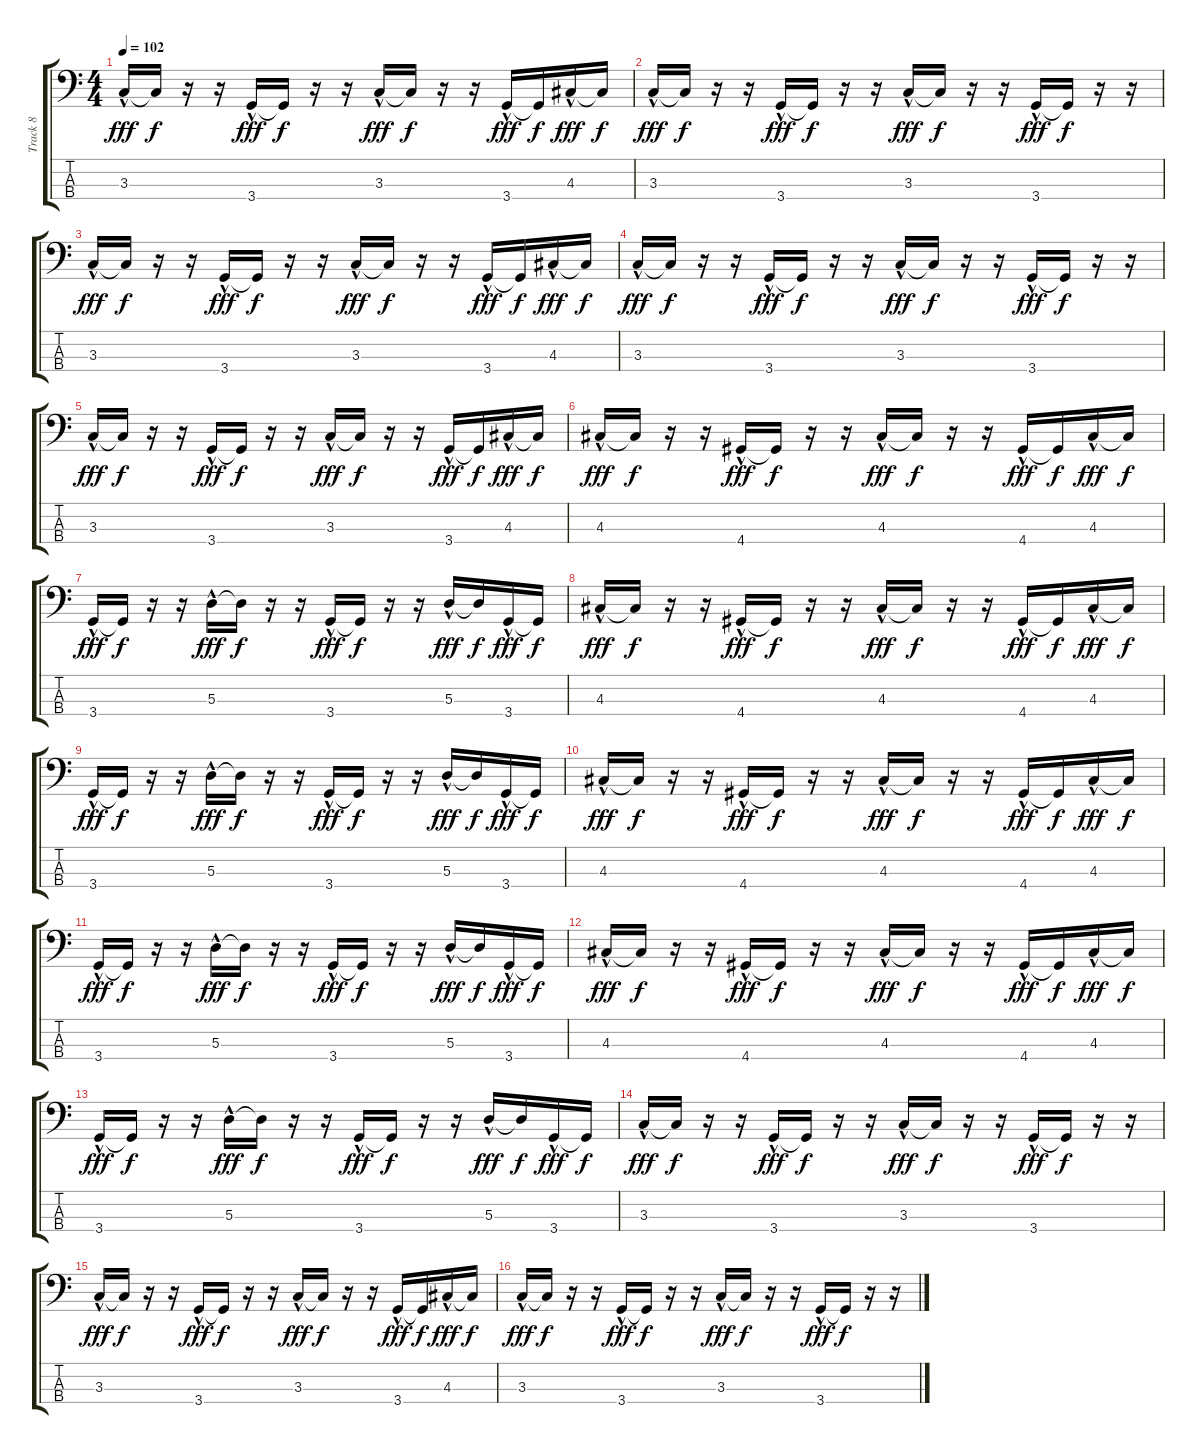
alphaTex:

\track ("Track 8" "Track 8") {instrument slapbass1}
\staff {score tabs}
\tuning (G2 D2 A1 E1) {hide}
\ts (4 4)
\tempo 102
\clef f4
\ks c
3.3{hac}.16{dy fff} 3.3{t}.16{dy f} r.16 r.16 3.4{hac}.16{dy fff} 3.4{t}.16{dy f} r.16 r.16 3.3{hac}.16{dy fff} 3.3{t}.16{dy f} r.16 r.16 3.4{hac}.16{dy fff} 3.4{t}.16{dy f} 4.3{hac}.16{dy fff} 4.3{t}.16{dy f} |
3.3{hac}.16{dy fff} 3.3{t}.16{dy f} r.16 r.16 3.4{hac}.16{dy fff} 3.4{t}.16{dy f} r.16 r.16 3.3{hac}.16{dy fff} 3.3{t}.16{dy f} r.16 r.16 3.4{hac}.16{dy fff} 3.4{t}.16{dy f} r.16 r.16 |
3.3{hac}.16{dy fff} 3.3{t}.16{dy f} r.16 r.16 3.4{hac}.16{dy fff} 3.4{t}.16{dy f} r.16 r.16 3.3{hac}.16{dy fff} 3.3{t}.16{dy f} r.16 r.16 3.4{hac}.16{dy fff} 3.4{t}.16{dy f} 4.3{hac}.16{dy fff} 4.3{t}.16{dy f} |
3.3{hac}.16{dy fff} 3.3{t}.16{dy f} r.16 r.16 3.4{hac}.16{dy fff} 3.4{t}.16{dy f} r.16 r.16 3.3{hac}.16{dy fff} 3.3{t}.16{dy f} r.16 r.16 3.4{hac}.16{dy fff} 3.4{t}.16{dy f} r.16 r.16 |
3.3{hac}.16{dy fff} 3.3{t}.16{dy f} r.16 r.16 3.4{hac}.16{dy fff} 3.4{t}.16{dy f} r.16 r.16 3.3{hac}.16{dy fff} 3.3{t}.16{dy f} r.16 r.16 3.4{hac}.16{dy fff} 3.4{t}.16{dy f} 4.3{hac}.16{dy fff} 4.3{t}.16{dy f} |
4.3{hac}.16{dy fff} 4.3{t}.16{dy f} r.16 r.16 4.4{hac}.16{dy fff} 4.4{t}.16{dy f} r.16 r.16 4.3{hac}.16{dy fff} 4.3{t}.16{dy f} r.16 r.16 4.4{hac}.16{dy fff} 4.4{t}.16{dy f} 4.3{hac}.16{dy fff} 4.3{t}.16{dy f} |
3.4{hac}.16{dy fff} 3.4{t}.16{dy f} r.16 r.16 5.3{hac}.16{dy fff} 5.3{t}.16{dy f} r.16 r.16 3.4{hac}.16{dy fff} 3.4{t}.16{dy f} r.16 r.16 5.3{hac}.16{dy fff} 5.3{t}.16{dy f} 3.4{hac}.16{dy fff} 3.4{t}.16{dy f} |
4.3{hac}.16{dy fff} 4.3{t}.16{dy f} r.16 r.16 4.4{hac}.16{dy fff} 4.4{t}.16{dy f} r.16 r.16 4.3{hac}.16{dy fff} 4.3{t}.16{dy f} r.16 r.16 4.4{hac}.16{dy fff} 4.4{t}.16{dy f} 4.3{hac}.16{dy fff} 4.3{t}.16{dy f} |
3.4{hac}.16{dy fff} 3.4{t}.16{dy f} r.16 r.16 5.3{hac}.16{dy fff} 5.3{t}.16{dy f} r.16 r.16 3.4{hac}.16{dy fff} 3.4{t}.16{dy f} r.16 r.16 5.3{hac}.16{dy fff} 5.3{t}.16{dy f} 3.4{hac}.16{dy fff} 3.4{t}.16{dy f} |
4.3{hac}.16{dy fff} 4.3{t}.16{dy f} r.16 r.16 4.4{hac}.16{dy fff} 4.4{t}.16{dy f} r.16 r.16 4.3{hac}.16{dy fff} 4.3{t}.16{dy f} r.16 r.16 4.4{hac}.16{dy fff} 4.4{t}.16{dy f} 4.3{hac}.16{dy fff} 4.3{t}.16{dy f} |
3.4{hac}.16{dy fff} 3.4{t}.16{dy f} r.16 r.16 5.3{hac}.16{dy fff} 5.3{t}.16{dy f} r.16 r.16 3.4{hac}.16{dy fff} 3.4{t}.16{dy f} r.16 r.16 5.3{hac}.16{dy fff} 5.3{t}.16{dy f} 3.4{hac}.16{dy fff} 3.4{t}.16{dy f} |
4.3{hac}.16{dy fff} 4.3{t}.16{dy f} r.16 r.16 4.4{hac}.16{dy fff} 4.4{t}.16{dy f} r.16 r.16 4.3{hac}.16{dy fff} 4.3{t}.16{dy f} r.16 r.16 4.4{hac}.16{dy fff} 4.4{t}.16{dy f} 4.3{hac}.16{dy fff} 4.3{t}.16{dy f} |
3.4{hac}.16{dy fff} 3.4{t}.16{dy f} r.16 r.16 5.3{hac}.16{dy fff} 5.3{t}.16{dy f} r.16 r.16 3.4{hac}.16{dy fff} 3.4{t}.16{dy f} r.16 r.16 5.3{hac}.16{dy fff} 5.3{t}.16{dy f} 3.4{hac}.16{dy fff} 3.4{t}.16{dy f} |
3.3{hac}.16{dy fff} 3.3{t}.16{dy f} r.16 r.16 3.4{hac}.16{dy fff} 3.4{t}.16{dy f} r.16 r.16 3.3{hac}.16{dy fff} 3.3{t}.16{dy f} r.16 r.16 3.4{hac}.16{dy fff} 3.4{t}.16{dy f} r.16 r.16 |
3.3{hac}.16{dy fff} 3.3{t}.16{dy f} r.16 r.16 3.4{hac}.16{dy fff} 3.4{t}.16{dy f} r.16 r.16 3.3{hac}.16{dy fff} 3.3{t}.16{dy f} r.16 r.16 3.4{hac}.16{dy fff} 3.4{t}.16{dy f} 4.3{hac}.16{dy fff} 4.3{t}.16{dy f} |
3.3{hac}.16{dy fff} 3.3{t}.16{dy f} r.16 r.16 3.4{hac}.16{dy fff} 3.4{t}.16{dy f} r.16 r.16 3.3{hac}.16{dy fff} 3.3{t}.16{dy f} r.16 r.16 3.4{hac}.16{dy fff} 3.4{t}.16{dy f} r.16 r.16
